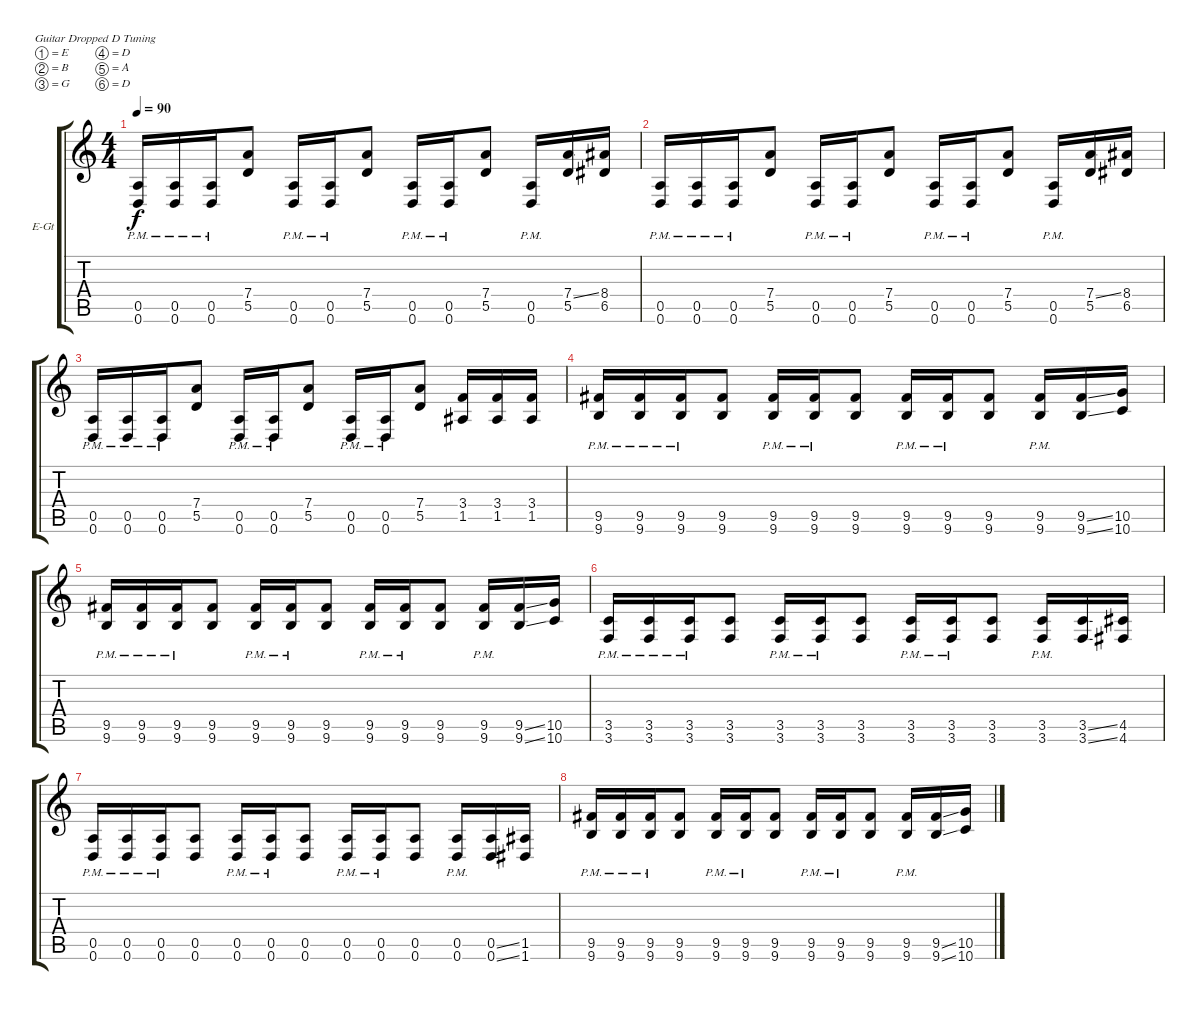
\bracketExtendMode groupsimilarinstruments
\firstSystemTrackNameOrientation horizontal
\otherSystemsTrackNameOrientation horizontal
\track ("Distortion-guitar (Paul)" "E-Gt") {instrument distortionguitar}
\staff {score tabs}
\tuning (E4 B3 G3 D3 A2 D2)
\ts (4 4)
\tempo 90
\clef g2
\ks c
(0.5{pm} 0.6{pm}).16{dy f} (0.5{pm} 0.6{pm}).16 (0.5{pm} 0.6{pm}).16 (7.4 5.5).8 (0.5{pm} 0.6{pm}).16 (0.5{pm} 0.6{pm}).16 (7.4 5.5).8 (0.5{pm} 0.6{pm}).16 (0.5{pm} 0.6{pm}).16 (7.4 5.5).8 (0.5{pm} 0.6{pm}).16 (7.4{ss} 5.5).16 (8.4 6.5).16 |
(0.5{pm} 0.6{pm}).16 (0.5{pm} 0.6{pm}).16 (0.5{pm} 0.6{pm}).16 (7.4 5.5).8 (0.5{pm} 0.6{pm}).16 (0.5{pm} 0.6{pm}).16 (7.4 5.5).8 (0.5{pm} 0.6{pm}).16 (0.5{pm} 0.6{pm}).16 (7.4 5.5).8 (0.5{pm} 0.6{pm}).16 (7.4{ss} 5.5).16 (8.4 6.5).16 |
(0.5{pm} 0.6{pm}).16 (0.5{pm} 0.6{pm}).16 (0.5{pm} 0.6{pm}).16 (7.4 5.5).8 (0.5{pm} 0.6{pm}).16 (0.5{pm} 0.6{pm}).16 (7.4 5.5).8 (0.5{pm} 0.6{pm}).16 (0.5{pm} 0.6{pm}).16 (7.4 5.5).8 (3.4 1.5).16 (3.4 1.5).16 (3.4 1.5).16 |
(9.5{pm} 9.6{pm}).16 (9.5{pm} 9.6{pm}).16 (9.5{pm} 9.6{pm}).16 (9.5 9.6).8 (9.5{pm} 9.6{pm}).16 (9.5{pm} 9.6{pm}).16 (9.5 9.6).8 (9.5{pm} 9.6{pm}).16 (9.5{pm} 9.6{pm}).16 (9.5 9.6).8 (9.5{pm} 9.6{pm}).16 (9.5{ss} 9.6{ss}).16 (10.5 10.6).16 |
(9.5{pm} 9.6{pm}).16 (9.5{pm} 9.6{pm}).16 (9.5{pm} 9.6{pm}).16 (9.5 9.6).8 (9.5{pm} 9.6{pm}).16 (9.5{pm} 9.6{pm}).16 (9.5 9.6).8 (9.5{pm} 9.6{pm}).16 (9.5{pm} 9.6{pm}).16 (9.5 9.6).8 (9.5{pm} 9.6{pm}).16 (9.5{ss} 9.6{ss}).16 (10.5 10.6).16 |
(3.5{pm} 3.6{pm}).16 (3.5{pm} 3.6{pm}).16 (3.5{pm} 3.6{pm}).16 (3.5 3.6).8 (3.5{pm} 3.6{pm}).16 (3.5{pm} 3.6{pm}).16 (3.5 3.6).8 (3.5{pm} 3.6{pm}).16 (3.5{pm} 3.6{pm}).16 (3.5 3.6).8 (3.5{pm} 3.6{pm}).16 (3.5{ss} 3.6{ss}).16 (4.5 4.6).16 |
(0.5{pm} 0.6{pm}).16 (0.5{pm} 0.6{pm}).16 (0.5{pm} 0.6{pm}).16 (0.5 0.6).8 (0.5{pm} 0.6{pm}).16 (0.5{pm} 0.6{pm}).16 (0.5 0.6).8 (0.5{pm} 0.6{pm}).16 (0.5{pm} 0.6{pm}).16 (0.5 0.6).8 (0.5{pm} 0.6{pm}).16 (0.5{ss} 0.6{ss}).16 (1.5 1.6).16 |
(9.5{pm} 9.6{pm}).16 (9.5{pm} 9.6{pm}).16 (9.5{pm} 9.6{pm}).16 (9.5 9.6).8 (9.5{pm} 9.6{pm}).16 (9.5{pm} 9.6{pm}).16 (9.5 9.6).8 (9.5{pm} 9.6{pm}).16 (9.5{pm} 9.6{pm}).16 (9.5 9.6).8 (9.5{pm} 9.6{pm}).16 (9.5{ss} 9.6{ss}).16 (10.5 10.6).16
